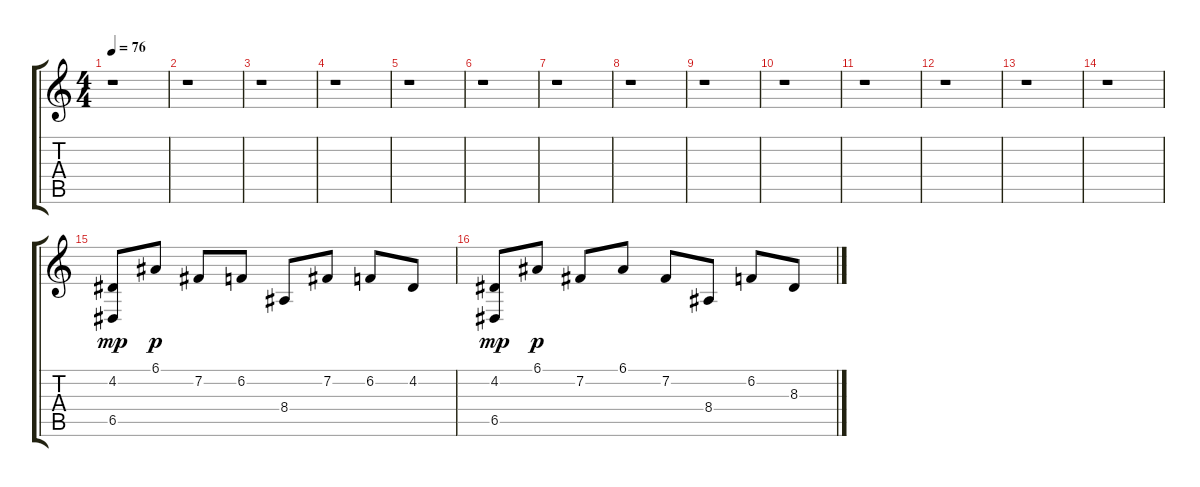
\track "" {instrument acousticgrandpiano}
\staff {score tabs}
\tuning (E4 B3 G3 D3 A2 E2) {hide}
\ts (4 4)
\tempo 76
\clef g2
\ks c
r.1{dy f} |
r.1 |
r.1 |
r.1 |
r.1 |
r.1 |
r.1 |
r.1 |
r.1 |
r.1 |
r.1 |
r.1 |
r.1 |
r.1 |
(4.2 6.5).8{dy mp} 6.1.8{dy p} 7.2.8 6.2.8 8.4.8 7.2.8 6.2.8 4.2.8 |
(4.2 6.5).8{dy mp} 6.1.8{dy p} 7.2.8 6.1.8 7.2.8 8.4.8 6.2.8 8.3.8
